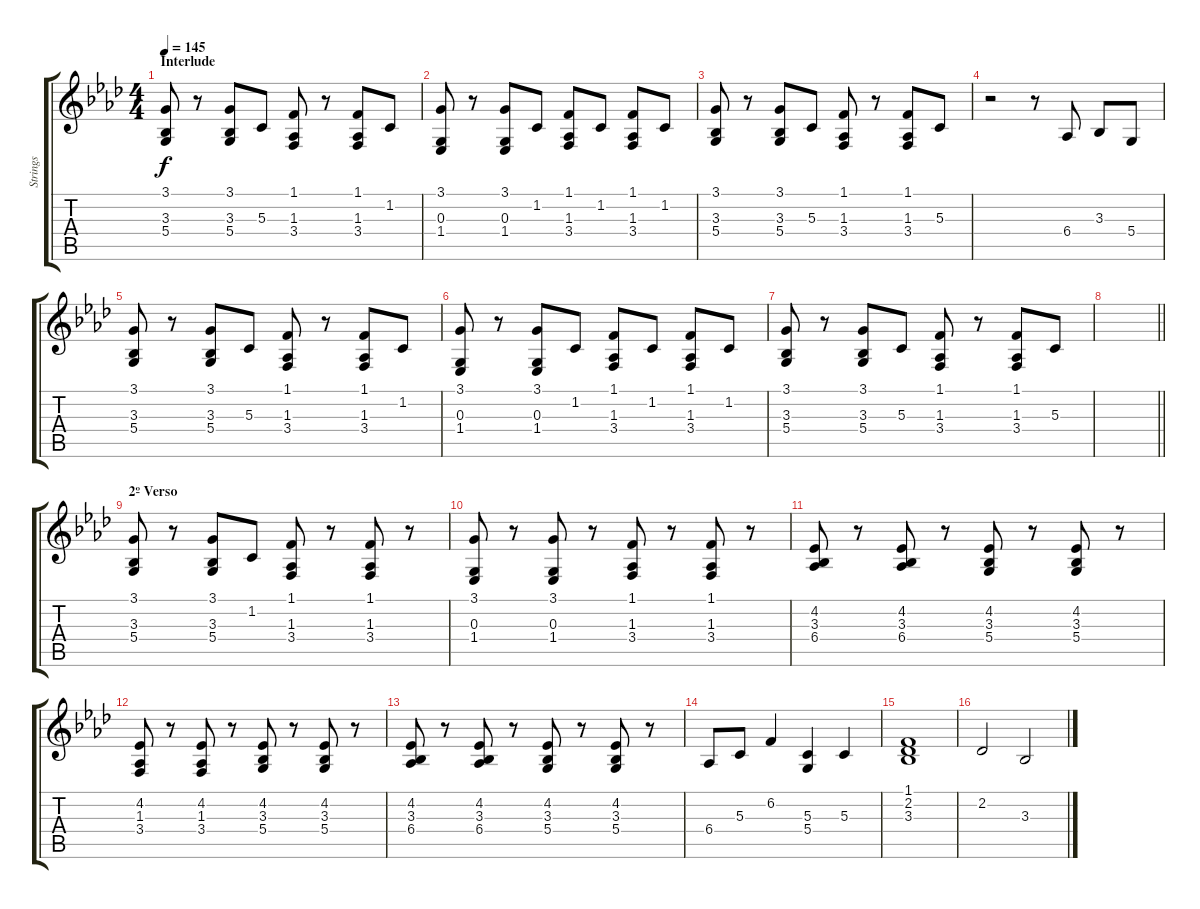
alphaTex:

\track ("Strings" "Strings") {instrument stringensemble1}
\staff {score tabs}
\tuning (E4 B3 G3 D3 A2 E2) {hide}
\ts (4 4)
\section ("" "Interlude")
\tempo 145
\clef g2
\ks ab
(3.1 3.3 5.4).8{dy f volume 13} r.8 (3.1 3.3 5.4).8 5.3.8 (1.1 1.3 3.4).8 r.8 (1.1 1.3 3.4).8 1.2.8 |
(3.1 0.3 1.4).8 r.8 (3.1 0.3 1.4).8 1.2.8 (1.1 1.3 3.4).8 1.2.8 (1.1 1.3 3.4).8 1.2.8 |
(3.1 3.3 5.4).8 r.8 (3.1 3.3 5.4).8 5.3.8 (1.1 1.3 3.4).8 r.8 (1.1 1.3 3.4).8 5.3.8 |
r.2 r.8 6.4.8 3.3.8 5.4.8 |
(3.1 3.3 5.4).8 r.8 (3.1 3.3 5.4).8 5.3.8 (1.1 1.3 3.4).8 r.8 (1.1 1.3 3.4).8 1.2.8 |
(3.1 0.3 1.4).8 r.8 (3.1 0.3 1.4).8 1.2.8 (1.1 1.3 3.4).8 1.2.8 (1.1 1.3 3.4).8 1.2.8 |
(3.1 3.3 5.4).8 r.8 (3.1 3.3 5.4).8 5.3.8 (1.1 1.3 3.4).8 r.8 (1.1 1.3 3.4).8 5.3.8 |
\barLineRight lightlight
|
\section ("" "2º Verso")
(3.1 3.3 5.4).8 r.8 (3.1 3.3 5.4).8 1.2.8 (1.1 1.3 3.4).8 r.8 (1.1 1.3 3.4).8 r.8 |
(3.1 0.3 1.4).8 r.8 (3.1 0.3 1.4).8 r.8 (1.1 1.3 3.4).8 r.8 (1.1 1.3 3.4).8 r.8 |
(4.2 3.3 6.4).8 r.8 (4.2 3.3 6.4).8 r.8 (4.2 3.3 5.4).8 r.8 (4.2 3.3 5.4).8 r.8 |
(4.2 1.3 3.4).8 r.8 (4.2 1.3 3.4).8 r.8 (4.2 3.3 5.4).8 r.8 (4.2 3.3 5.4).8 r.8 |
(4.2 3.3 6.4).8 r.8 (4.2 3.3 6.4).8 r.8 (4.2 3.3 5.4).8 r.8 (4.2 3.3 5.4).8 r.8 |
6.4.8 5.3.8 6.2.4 (5.3 5.4).4 5.3.4 |
(1.1 2.2 3.3).1 |
2.2.2 3.3.2
